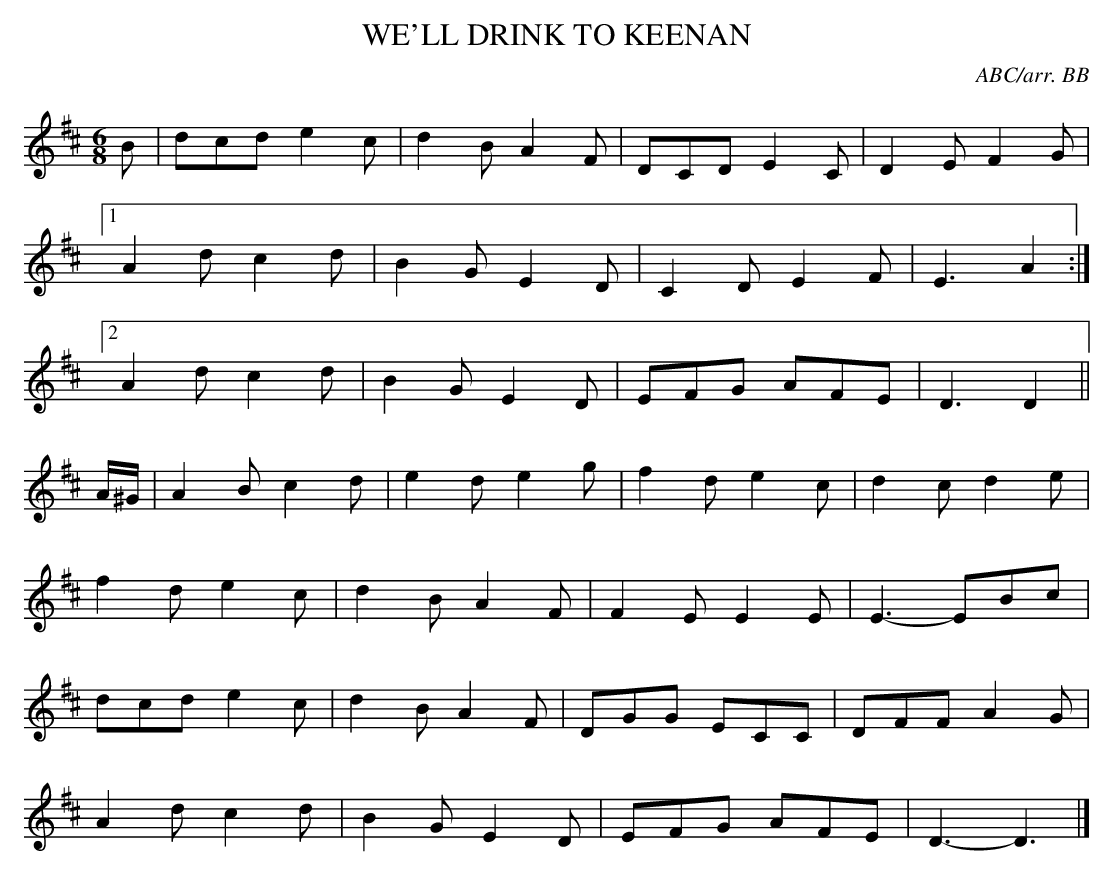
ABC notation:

X:1
T:WE'LL DRINK TO KEENAN
C:ABC/arr. BB
Y:"Allegretto"
M:6/8
L:1/8
K:D
B|dcd e2c|d2B A2F|DCD E2C|D2E F2G|
[1 A2d c2d|B2G E2D|C2D E2F|E3 A2:|
[2 A2d c2d|B2G E2D|EFG AFE|D3 D2 ||
A/^G/|A2B c2d|e2d e2g|f2d e2c|d2c d2e|
f2d e2c|d2B A2F|F2E E2E|E3-EBc|
dcd e2c|d2B A2F|DGG ECC|DFF A2G|
A2d c2d|B2G E2D|EFG AFE|D3-D3 |]
